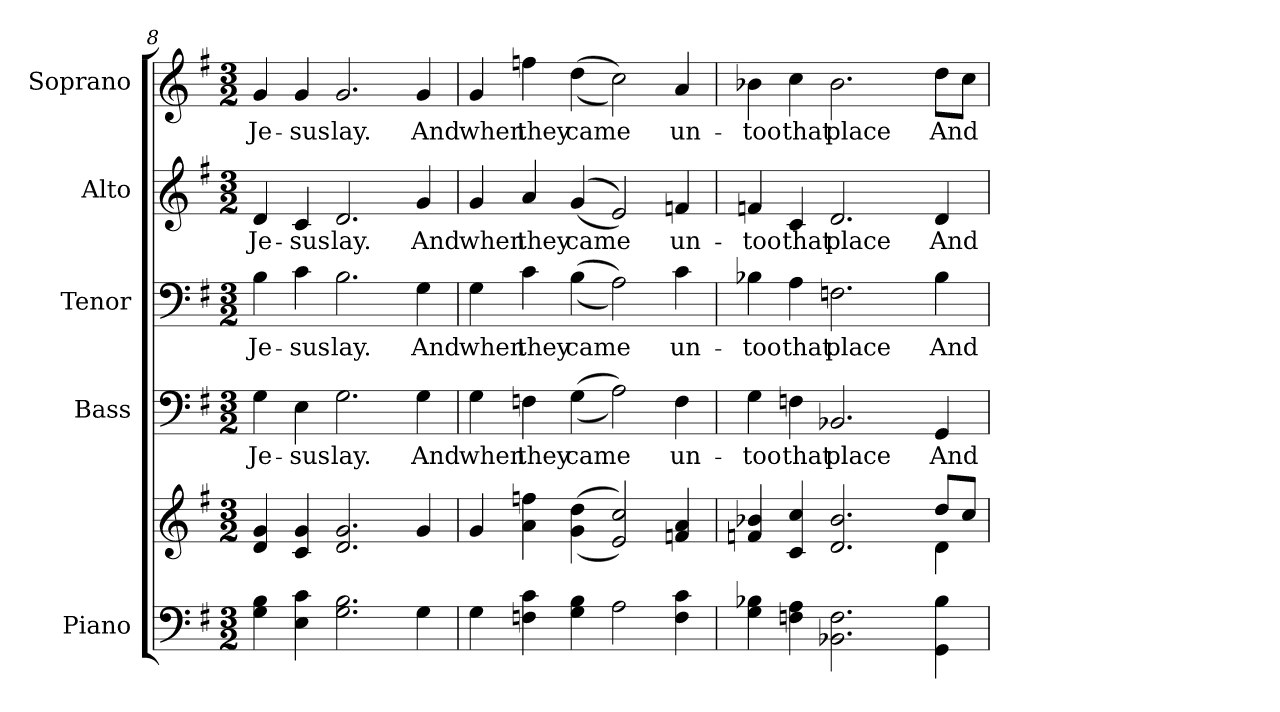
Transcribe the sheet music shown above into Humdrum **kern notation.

**kern	**kern	**kern	**text	**kern	**text	**kern	**text	**kern	**text
*part5	*part5	*part4	*part4	*part3	*part3	*part2	*part2	*part1	*part1
*staff6	*staff5	*staff4	*staff4	*staff3	*staff3	*staff2	*staff2	*staff1	*staff1
*I"Piano	*	*I"Bass	*	*I"Tenor	*	*I"Alto	*	*I"Soprano	*
*I'Pno.	*	*I'B.	*	*I'T.	*	*I'A.	*	*I'S.	*
*clefF4	*clefG2	*clefF4	*	*clefF4	*	*clefG2	*	*clefG2	*
*k[f#]	*k[f#]	*k[f#]	*	*k[f#]	*	*k[f#]	*	*k[f#]	*
*G:	*G:	*G:	*	*G:	*	*G:	*	*G:	*
*M3/2	*M3/2	*M3/2	*	*M3/2	*	*M3/2	*	*M3/2	*
=8	=8	=8	=8	=8	=8	=8	=8	=8	=8
!	!	!	!LO:LY:b:color=#000000	!	!	!	!	!	!
!	!	!	!	!	!LO:LY:b:color=#000000	!	!	!	!
!	!	!	!	!	!	!	!LO:LY:b:color=#000000	!	!
!	!	!	!	!	!	!	!	!	!LO:LY:b:color=#000000
4Gi\ 4Bi	4di/ 4gi	4Gi\	Je-	4Bi\	Je-	4di/	Je-	4gi/	Je-
!	!	!	!LO:LY:b:color=#000000	!	!	!	!	!	!
!	!	!	!	!	!LO:LY:b:color=#000000	!	!	!	!
!	!	!	!	!	!	!	!LO:LY:b:color=#000000	!	!
!	!	!	!	!	!	!	!	!	!LO:LY:b:color=#000000
4Ei\ 4ci	4ci/ 4gi	4Ei\	-sus	4ci\	-sus	4ci/	-sus	4gi/	-sus
!	!	!	!LO:LY:b:color=#000000	!	!	!	!	!	!
!	!	!	!	!	!LO:LY:b:color=#000000	!	!	!	!
!	!	!	!	!	!	!	!LO:LY:b:color=#000000	!	!
!	!	!	!	!	!	!	!	!	!LO:LY:b:color=#000000
2.Gi\ 2.Bi	2.di/ 2.gi	2.Gi\	lay.	2.Bi\	lay.	2.di/	lay.	2.gi/	lay.
!	!	!	!LO:LY:b:color=#000000	!	!	!	!	!	!
!	!	!	!	!	!LO:LY:b:color=#000000	!	!	!	!
!	!	!	!	!	!	!	!LO:LY:b:color=#000000	!	!
!	!	!	!	!	!	!	!	!	!LO:LY:b:color=#000000
4Gi\	4gi/	4Gi\	And	4Gi\	And	4gi/	And	4gi/	And
!!LO:PB:g=z
=9	=9	=9	=9	=9	=9	=9	=9	=9	=9
!	!	!	!LO:LY:b:color=#000000	!	!	!	!	!	!
!	!	!	!	!	!LO:LY:b:color=#000000	!	!	!	!
!	!	!	!	!	!	!	!LO:LY:b:color=#000000	!	!
!	!	!	!	!	!	!	!	!	!LO:LY:b:color=#000000
4Gi\	4gi/	4Gi\	when	4Gi\	when	4gi/	when	4gi/	when
!	!	!	!LO:LY:b:color=#000000	!	!	!	!	!	!
!	!	!	!	!	!LO:LY:b:color=#000000	!	!	!	!
!	!	!	!	!	!	!	!LO:LY:b:color=#000000	!	!
!	!	!	!	!	!	!	!	!	!LO:LY:b:color=#000000
4Fni\ 4ci	4ai\ 4ffni	4Fni\	they	4ci\	they	4ai/	they	4ffni\	they
!	!	!	!LO:LY:b:color=#000000	!	!	!	!	!	!
!	!	!	!	!	!LO:LY:b:color=#000000	!	!	!	!
!	!	!	!	!	!	!	!LO:LY:b:color=#000000	!	!
!	!	!	!	!	!	!	!	!	!LO:LY:b:color=#000000
4Gi\ 4Bi	((4gi\ 4ddi	((4Gi\	came	((4Bi\	came	((4gi/	came	((4ddi\	came
2Ai\	2ei/ 2cci))	2Ai\))	.	2Ai\))	.	2ei/))	.	2cci\))	.
!	!	!	!LO:LY:b:color=#000000	!	!	!	!	!	!
!	!	!	!	!	!LO:LY:b:color=#000000	!	!	!	!
!	!	!	!	!	!	!	!LO:LY:b:color=#000000	!	!
!	!	!	!	!	!	!	!	!	!LO:LY:b:color=#000000
4Fi\ 4ci	4fni/ 4ai	4Fi\	un-	4ci\	un-	4fni/	un-	4ai/	un-
=10	=10	=10	=10	=10	=10	=10	=10	=10	=10
*	*^	*	*	*	*	*	*	*	*
!	!	!	!	!LO:LY:b:color=#000000	!	!	!	!	!	!
!	!	!	!	!	!	!LO:LY:b:color=#000000	!	!	!	!
!	!	!	!	!	!	!	!	!LO:LY:b:color=#000000	!	!
!	!	!	!	!	!	!	!	!	!	!LO:LY:b:color=#000000
4Gi\ 4B-Xi	4fni/ 4b-Xi	1ryy	4Gi\	-too	4B-Xi\	-too	4fni/	-too	4b-Xi\	-too
!	!	!	!	!LO:LY:b:color=#000000	!	!	!	!	!	!
!	!	!	!	!	!	!LO:LY:b:color=#000000	!	!	!	!
!	!	!	!	!	!	!	!	!LO:LY:b:color=#000000	!	!
!	!	!	!	!	!	!	!	!	!	!LO:LY:b:color=#000000
4Fni\ 4Ai	4ci/ 4cci	.	4Fni\	that	4Ai\	that	4ci/	that	4cci\	that
!	!	!	!	!LO:LY:b:color=#000000	!	!	!	!	!	!
!	!	!	!	!	!	!LO:LY:b:color=#000000	!	!	!	!
!	!	!	!	!	!	!	!	!LO:LY:b:color=#000000	!	!
!	!	!	!	!	!	!	!	!	!	!LO:LY:b:color=#000000
2.BB-Xi\ 2.Fi	2.di/ 2.b-i	.	2.BB-Xi/	place	2.Fni\	place	2.di/	place	2.b-i\	place
.	.	4ryy	.	.	.	.	.	.	.	.
!	!	!	!	!LO:LY:b:color=#000000	!	!	!	!	!	!
!	!	!	!	!	!	!LO:LY:b:color=#000000	!	!	!	!
!	!	!	!	!	!	!	!	!LO:LY:b:color=#000000	!	!
!	!	!	!	!	!	!	!	!	!	!LO:LY:b:color=#000000
4GGi\ 4B-i	8ddi/L	4di\	4GGi/	And	4B-i\	And	4di/	And	8ddi\L	And
.	8cci/J	.	.	.	.	.	.	.	8cci\J	.
*	*v	*v	*	*	*	*	*	*	*	*
=	=	=	=	=	=	=	=	=	=
*-	*-	*-	*-	*-	*-	*-	*-	*-	*-
